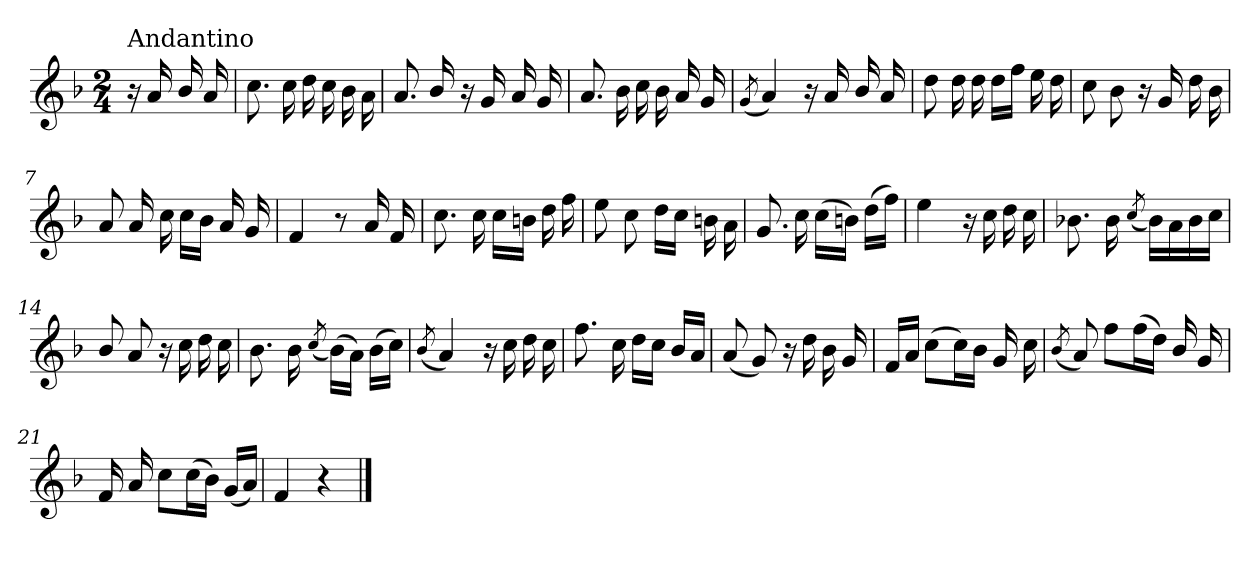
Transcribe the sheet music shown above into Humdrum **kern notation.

**kern
*part1
*staff1
*clefG2
*k[b-]
*F:
*M2/4
=
!LO:TX:a:t=Andantino
16r
16a/
16b-/
16a/
=1
8.cc\
16cc\
16dd\
16cc\
16b-\
16a\
=2
8.a/
16b-/
16r
16g/
16a/
16g/
=3
8.a/
16b-\
16cc\
16b-\
16a/
16g/
=4
(<8qg/
4a/)
16r
16a/
16b-/
16a/
!!LO:LB:g=z
=5
8dd\
16dd\
16dd\
16dd\LL
16ff\JJ
16ee\
16dd\
=6
8cc\
8b-\
16r
16g/
16dd\
16b-\
=7
8a/
16a/
16cc\
16cc\LL
16b-\JJ
16a/
16g/
=8
4f/
8r
16a/
16f/
=9
8.cc\
16cc\
16cc\LL
16bn\JJ
16dd\
16ff\
=10
8ee\
8cc\
16dd\LL
16cc\JJ
16bn\
16a\
!!LO:LB:g=z
=11
8.g/
16cc\
(>16cc\LL
16bn\JJ)
(>16dd\LL
16ff\JJ)
=12
4ee\
16r
16cc\
16dd\
16cc\
=13
8.b-X\
16b-\
(<8qcc/
16b-\LL)
16a\
16b-\
16cc\JJ
=14
8b-/
8a/
16r
16cc\
16dd\
16cc\
=15
8.b-\
16b-\
(<8qcc/
(<16b-\LL)
16a\JJ)
(>16b-\LL
16cc\JJ)
=16
(<8qb-/
4a/)
16r
16cc\
16dd\
16cc\
!!LO:LB:g=z
=17
8.ff\
16cc\
16dd\LL
16cc\JJ
16b-/LL
16a/JJ
=18
(<8a/
8g/)
16r
16dd\
16b-\
16g/
=19
16f/LL
16a/JJ
(>8cc\L
16cc\L)
16b-\JJ
16g/
16cc\
=20
(<8qb-/
8a/)
8ff\L
(>16ff\L
16dd\JJ)
16b-/
16g/
=21
16f/
16a/
8cc\L
(>16cc\L
16b-\JJ)
(<16g/LL
16a/JJ)
=22
4f/
4r
==
*-
